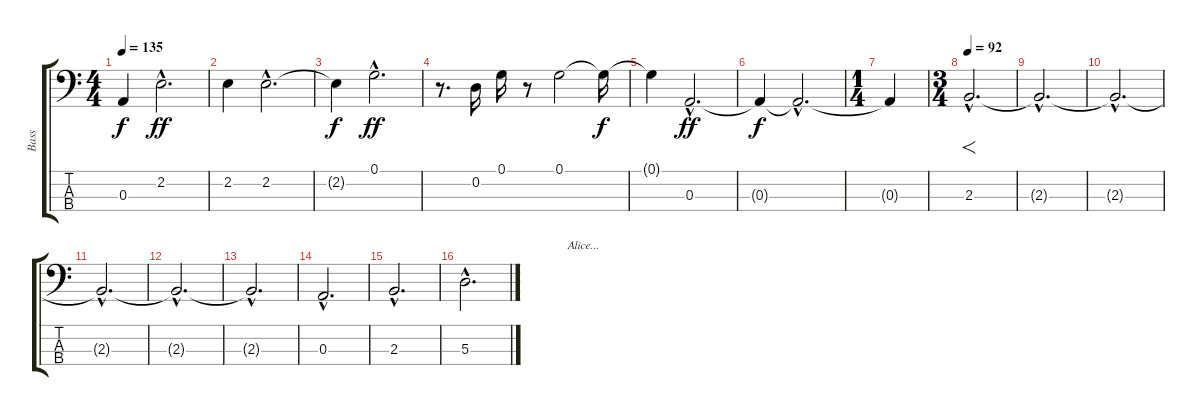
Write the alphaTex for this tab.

\track ("Bass" "Bass") {instrument electricbassfinger}
\staff {score tabs}
\tuning (G2 D2 A1 D1) {hide}
\ts (4 4)
\tempo 135
\clef f4
\ks c
0.3{t}.4{dy f} 2.2{hac}.2{d dy ff} |
2.2.4 2.2{hac}.2{d} |
2.2{t}.4{dy f} 0.1{hac}.2{d dy ff} |
r.8{d} 0.2.16 0.1.16 r.8 0.1.2 0.1{t}.16{dy f} |
0.1{t}.4 0.3{hac}.2{d dy ff} |
0.3{t}.4{dy f} 0.3{hac t}.2{d} |
\ts (1 4)
0.3{t}.4 |
\ts (3 4)
\tempo 92
2.3{hac}.2{f d instrument stringensemble1} |
2.3{hac t}.2{d} |
2.3{hac t}.2{d} |
2.3{hac t}.2{d} |
2.3{hac t}.2{d} |
2.3{hac t}.2{d} |
0.3{hac}.2{d} |
2.3{hac}.2{d} |
5.3{hac}.2{d txt "                                  Alice..."}
